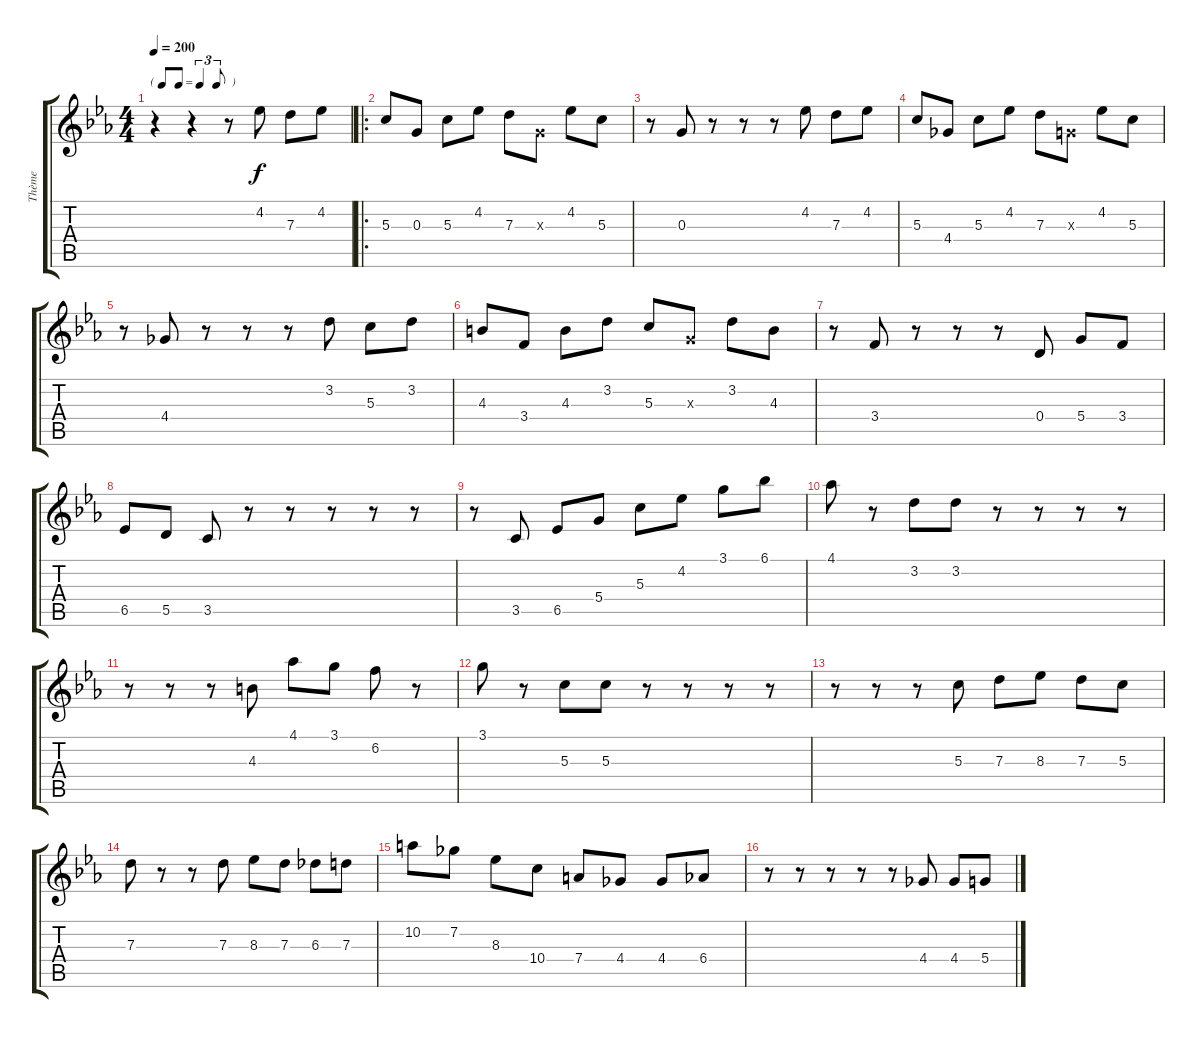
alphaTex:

\track ("Thème" "Thème") {instrument acousticguitarsteel}
\staff {score tabs}
\tuning (E4 B3 G3 D3 A2 E2) {hide}
\ts (4 4)
\tf triplet8th
\tempo 200
\clef g2
\ks cminor
r.4{dy f instrument acousticguitarsteel} r.4 r.8 4.2.8 7.3.8 4.2.8 |
\ro
5.3.8 0.3.8 5.3.8 4.2.8 7.3.8 0.3{x}.8 4.2.8 5.3.8 |
r.8 0.3.8 r.8 r.8 r.8 4.2.8 7.3.8 4.2.8 |
5.3.8 4.4.8 5.3.8 4.2.8 7.3.8 0.3{x}.8 4.2.8 5.3.8 |
r.8 4.4.8 r.8 r.8 r.8 3.2.8 5.3.8 3.2.8 |
4.3.8 3.4.8 4.3.8 3.2.8 5.3.8 0.3{x}.8 3.2.8 4.3.8 |
r.8 3.4.8 r.8 r.8 r.8 0.4.8 5.4.8 3.4.8 |
6.5.8 5.5.8 3.5.8 r.8 r.8 r.8 r.8 r.8 |
r.8 3.5.8 6.5.8 5.4.8 5.3.8 4.2.8 3.1.8 6.1.8 |
4.1.8 r.8 3.2.8 3.2.8 r.8 r.8 r.8 r.8 |
r.8 r.8 r.8 4.3.8 4.1.8 3.1.8 6.2.8 r.8 |
3.1.8 r.8 5.3.8 5.3.8 r.8 r.8 r.8 r.8 |
r.8 r.8 r.8 5.3.8 7.3.8 8.3.8 7.3.8 5.3.8 |
7.3.8 r.8 r.8 7.3.8 8.3.8 7.3.8 6.3.8 7.3.8 |
10.2.8 7.2.8 8.3.8 10.4.8 7.4.8 4.4.8 4.4.8 6.4.8 |
r.8 r.8 r.8 r.8 r.8 4.4.8 4.4.8 5.4.8
